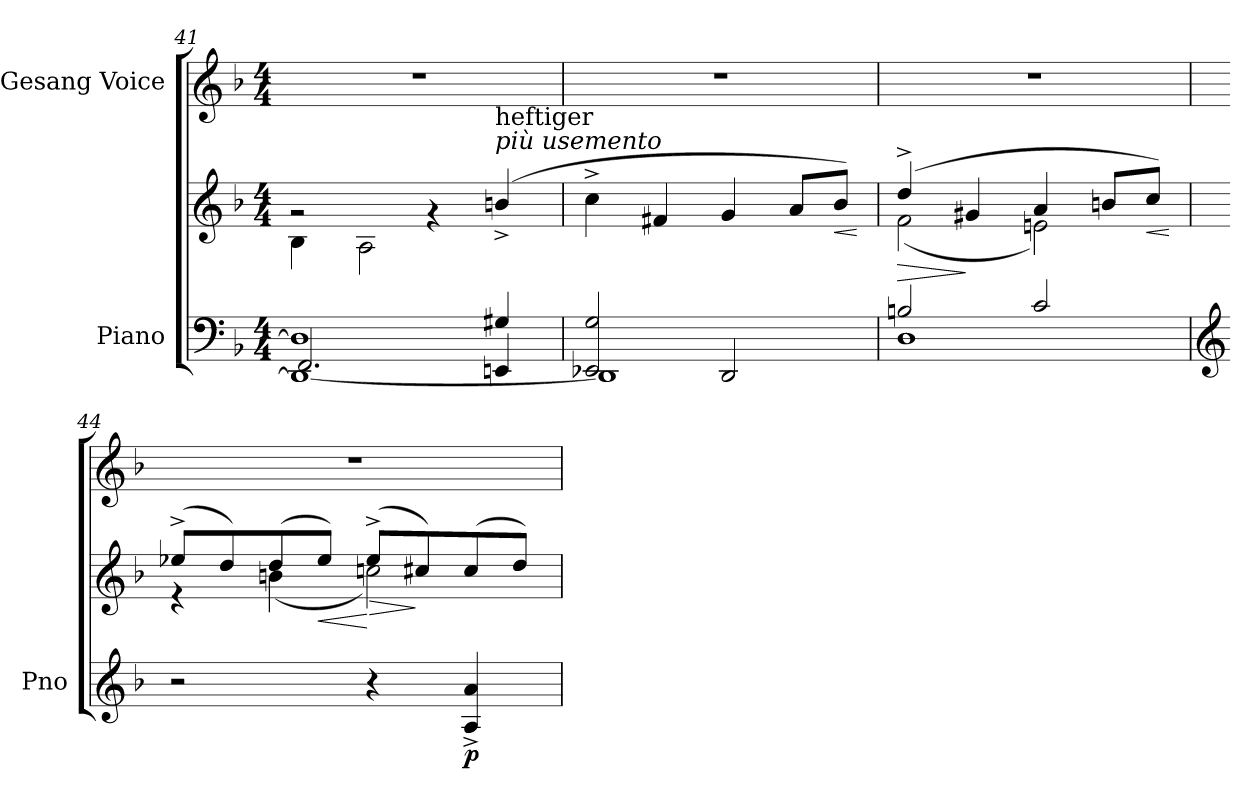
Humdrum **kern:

**kern	**kern	**dynam	**kern
*part2	*part2	*part2	*part1
*staff3	*staff2	*staff2/3	*staff1
*I"Piano	*	*	*I"Gesang Voice
*I'Pno	*	*	*
*clefF4	*clefG2	*	*clefG2
*k[b-]	*k[b-]	*	*k[b-]
*M4/4	*M4/4	*	*M4/4
=41	=41	=41	=41
*^	*^	*	*
*	*^	*	*	*	*
2.ryy	1DD_ 1D]	2.FF/	2rg	(>4B-\	.	1r
.	.	.	.	2A\	.	.
.	.	.	4rg	.	.	.
!	!	!	!LO:TX:a:i:t=più usemento	!	!	!
!	!	!	!LO:TX:a:t=heftiger	!	!	!
4G#X/	.	4EEn/	(>4bn^/	4ryy	.	.
*	*v	*v	*	*	*	*
*	*	*v	*v	*	*
=42	=42	=42	=42	=42
2EE-X/ 2G/	1DD])	4cc^\	.	1r
.	.	4f#X/	.	.
2DD/	.	4g/	.	.
.	.	8a/L	.	.
!	!	!	!LO:HP:b	!
.	.	8b-/J)	<	.
*v	*v	*	*	*
.	.	[	.
!!LO:LB:g=z
=43	=43	=43	=43
*^	*	*	*
!	!	!	!LO:HP:b	!
*	*	*^	*	*
2Bn/	1D	(>4dd^/	(<2f\	>	1r
.	.	4g#X/	.	]	.
2c/	.	4a/	2en\)	.	.
.	.	8bn/L	.	.	.
!	!	!	!	!LO:HP:b	!
.	.	8cc/J)	.	<	.
*v	*v	*	*	*	*
*	*v	*v	*	*
.	.	[	.
=44	=44	=44	=44
*clefG2	*	*	*
*	*^	*	*
2r	(>8ee-X^/L	4r	.	1r
.	8dd/)	.	.	.
.	(>8dd/	(<4bn\	.	.
!	!	!	!LO:HP:b	!
.	8ee-/J)	.	<	.
!	!	!	!LO:HP:n=1:b	!
4r	(>8ee-^/L	2ccn\)	[ >	.
.	8cc#X/)	.	]	.
!	!	!	!LO:DY:b=2	!
4A/^ 4a/^	(>8cc#/	.	p	.
.	8dd/J)	.	.	.
*	*v	*v	*	*
=	=	=	=
*-	*-	*-	*-
